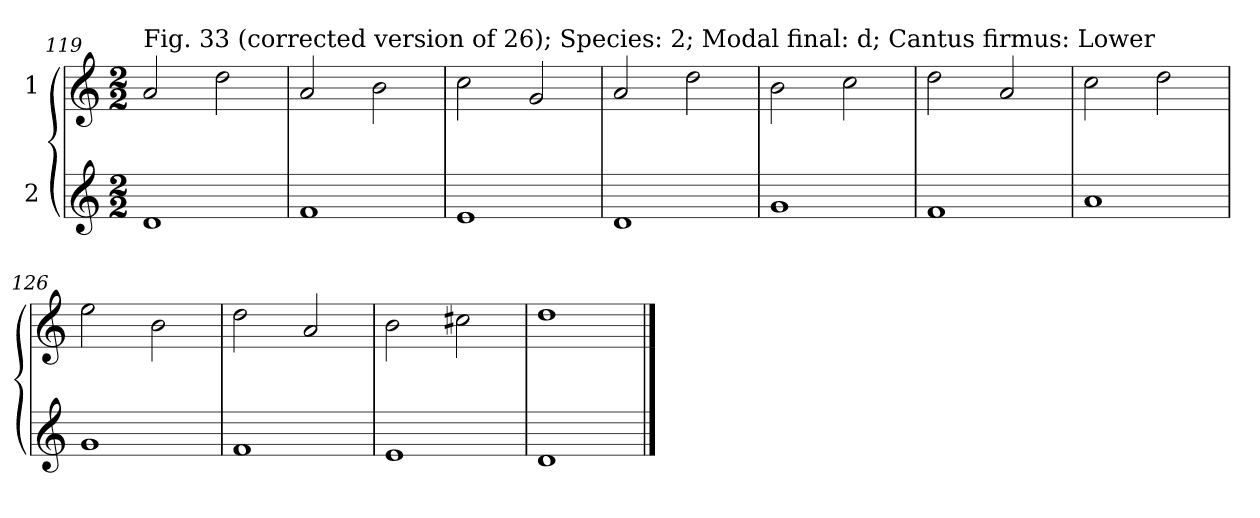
**kern	**kern
*part2	*part1
*staff2	*staff1
*I"2	*I"1
*clefG2	*clefG2
*k[]	*k[]
*M2/2	*M2/2
=119	=119
!	!LO:TX:a:t=Fig. 33 (corrected version of 26); Species&colon; 2; Modal final&colon; d; Cantus firmus&colon; Lower
1d	2a/
.	2dd\
=120	=120
1f	2a/
.	2b\
=121	=121
1e	2cc\
.	2g/
=122	=122
1d	2a/
.	2dd\
=123	=123
1g	2b\
.	2cc\
!!LO:LB:g=z
=124	=124
1f	2dd\
.	2a/
=125	=125
1a	2cc\
.	2dd\
=126	=126
1g	2ee\
.	2b\
=127	=127
1f	2dd\
.	2a/
=128	=128
1e	2b\
.	2cc#X\
=129	=129
1d	1dd
==	==
*-	*-
